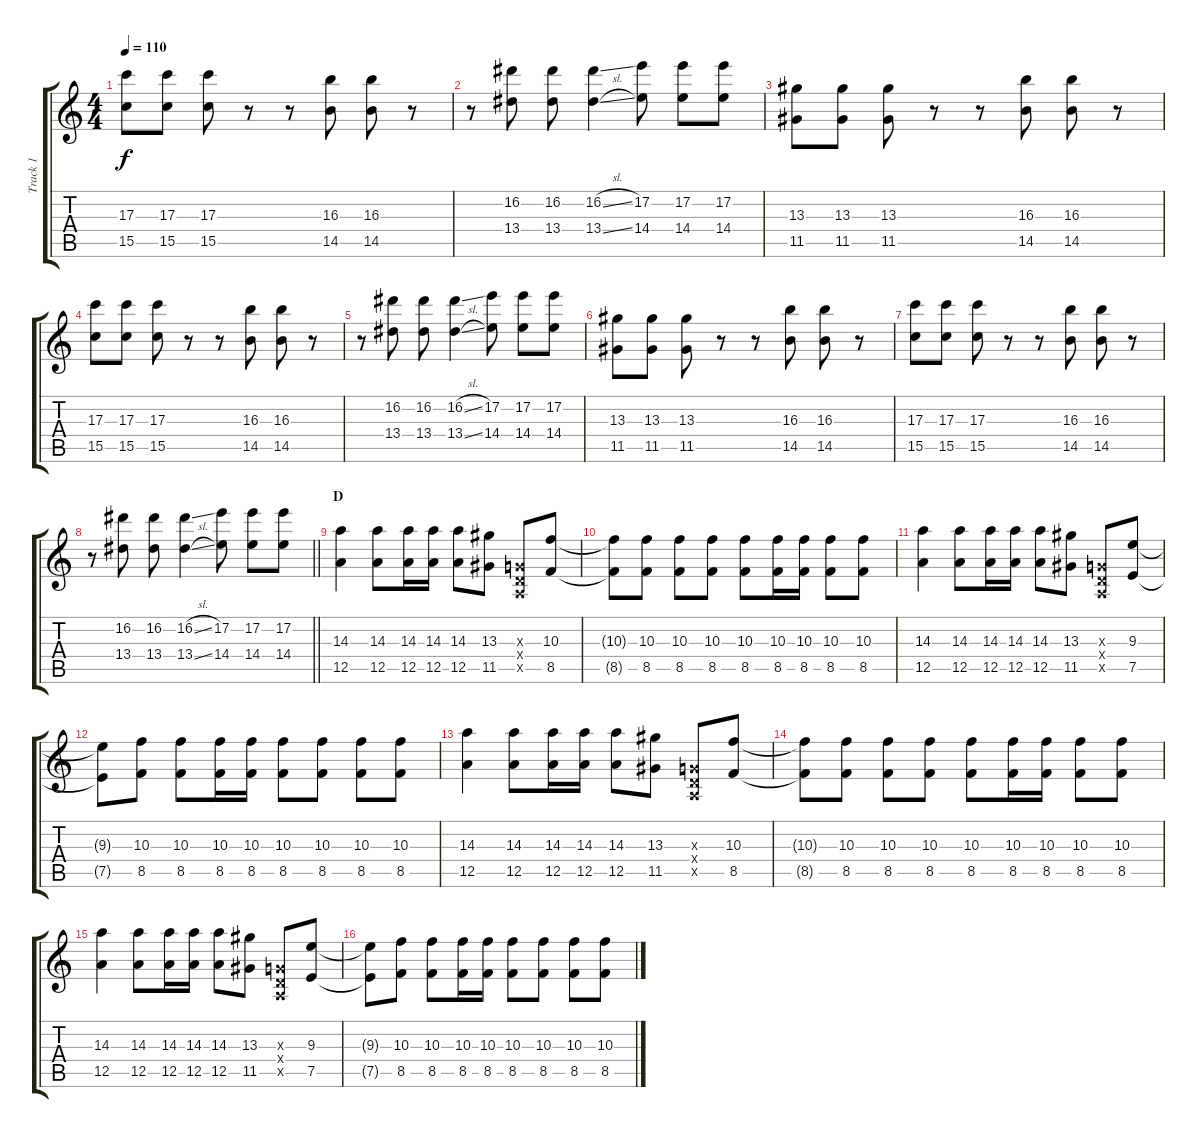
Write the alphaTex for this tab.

\track ("Track 1" "Track 1") {instrument electricguitarclean}
\staff {score tabs}
\tuning (E4 B3 G3 D3 A2 E2) {hide}
\ts (4 4)
\tempo 110
\clef g2
\ks c
(17.3 15.5).8{dy f} (17.3 15.5).8 (17.3 15.5).8 r.8 r.8 (16.3 14.5).8 (16.3 14.5).8 r.8 |
r.8 (16.2 13.4).8 (16.2 13.4).8 (16.2{sl} 13.4{sl}).4 (17.2 14.4).8 (17.2 14.4).8 (17.2 14.4).8 |
(13.3 11.5).8 (13.3 11.5).8 (13.3 11.5).8 r.8 r.8 (16.3 14.5).8 (16.3 14.5).8 r.8 |
(17.3 15.5).8 (17.3 15.5).8 (17.3 15.5).8 r.8 r.8 (16.3 14.5).8 (16.3 14.5).8 r.8 |
r.8 (16.2 13.4).8 (16.2 13.4).8 (16.2{sl} 13.4{sl}).4 (17.2 14.4).8 (17.2 14.4).8 (17.2 14.4).8 |
(13.3 11.5).8 (13.3 11.5).8 (13.3 11.5).8 r.8 r.8 (16.3 14.5).8 (16.3 14.5).8 r.8 |
(17.3 15.5).8 (17.3 15.5).8 (17.3 15.5).8 r.8 r.8 (16.3 14.5).8 (16.3 14.5).8 r.8 |
\barLineRight lightlight
r.8 (16.2 13.4).8 (16.2 13.4).8 (16.2{sl} 13.4{sl}).4 (17.2 14.4).8 (17.2 14.4).8 (17.2 14.4).8 |
\section ("" "D")
(14.3 12.5).4 (14.3 12.5).8 (14.3 12.5).16 (14.3 12.5).16 (14.3 12.5).8 (13.3 11.5).8 (0.3{x} 0.4{x} 0.5{x}).8 (10.3 8.5).8 |
(10.3{t} 8.5{t}).8 (10.3 8.5).8 (10.3 8.5).8 (10.3 8.5).8 (10.3 8.5).8 (10.3 8.5).16 (10.3 8.5).16 (10.3 8.5).8 (10.3 8.5).8 |
(14.3 12.5).4 (14.3 12.5).8 (14.3 12.5).16 (14.3 12.5).16 (14.3 12.5).8 (13.3 11.5).8 (0.3{x} 0.4{x} 0.5{x}).8 (9.3 7.5).8 |
(9.3{t} 7.5{t}).8 (10.3 8.5).8 (10.3 8.5).8 (10.3 8.5).16 (10.3 8.5).16 (10.3 8.5).8 (10.3 8.5).8 (10.3 8.5).8 (10.3 8.5).8 |
(14.3 12.5).4 (14.3 12.5).8 (14.3 12.5).16 (14.3 12.5).16 (14.3 12.5).8 (13.3 11.5).8 (0.3{x} 0.4{x} 0.5{x}).8 (10.3 8.5).8 |
(10.3{t} 8.5{t}).8 (10.3 8.5).8 (10.3 8.5).8 (10.3 8.5).8 (10.3 8.5).8 (10.3 8.5).16 (10.3 8.5).16 (10.3 8.5).8 (10.3 8.5).8 |
(14.3 12.5).4 (14.3 12.5).8 (14.3 12.5).16 (14.3 12.5).16 (14.3 12.5).8 (13.3 11.5).8 (0.3{x} 0.4{x} 0.5{x}).8 (9.3 7.5).8 |
(9.3{t} 7.5{t}).8 (10.3 8.5).8 (10.3 8.5).8 (10.3 8.5).16 (10.3 8.5).16 (10.3 8.5).8 (10.3 8.5).8 (10.3 8.5).8 (10.3 8.5).8
